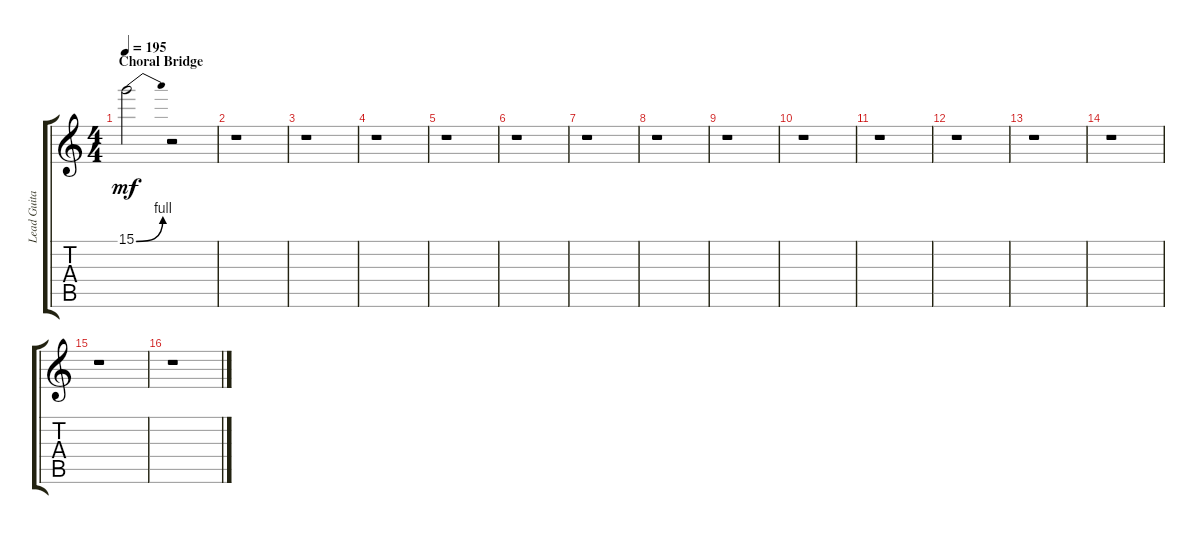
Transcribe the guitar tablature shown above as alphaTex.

\track ("Lead Guitar (Totman)" "Lead Guita") {instrument distortionguitar}
\staff {score tabs}
\tuning (E4 B3 G3 D3 A2 E2) {hide}
\ts (4 4)
\section ("" "Choral Bridge")
\tempo 195
\clef g2
\ks c
15.1{be (bend 0 0 60 4)}.2{dy mf} r.2 |
r.1 |
r.1 |
r.1 |
r.1 |
r.1 |
r.1 |
r.1 |
r.1 |
r.1 |
r.1 |
r.1 |
r.1 |
r.1 |
r.1 |
r.1
